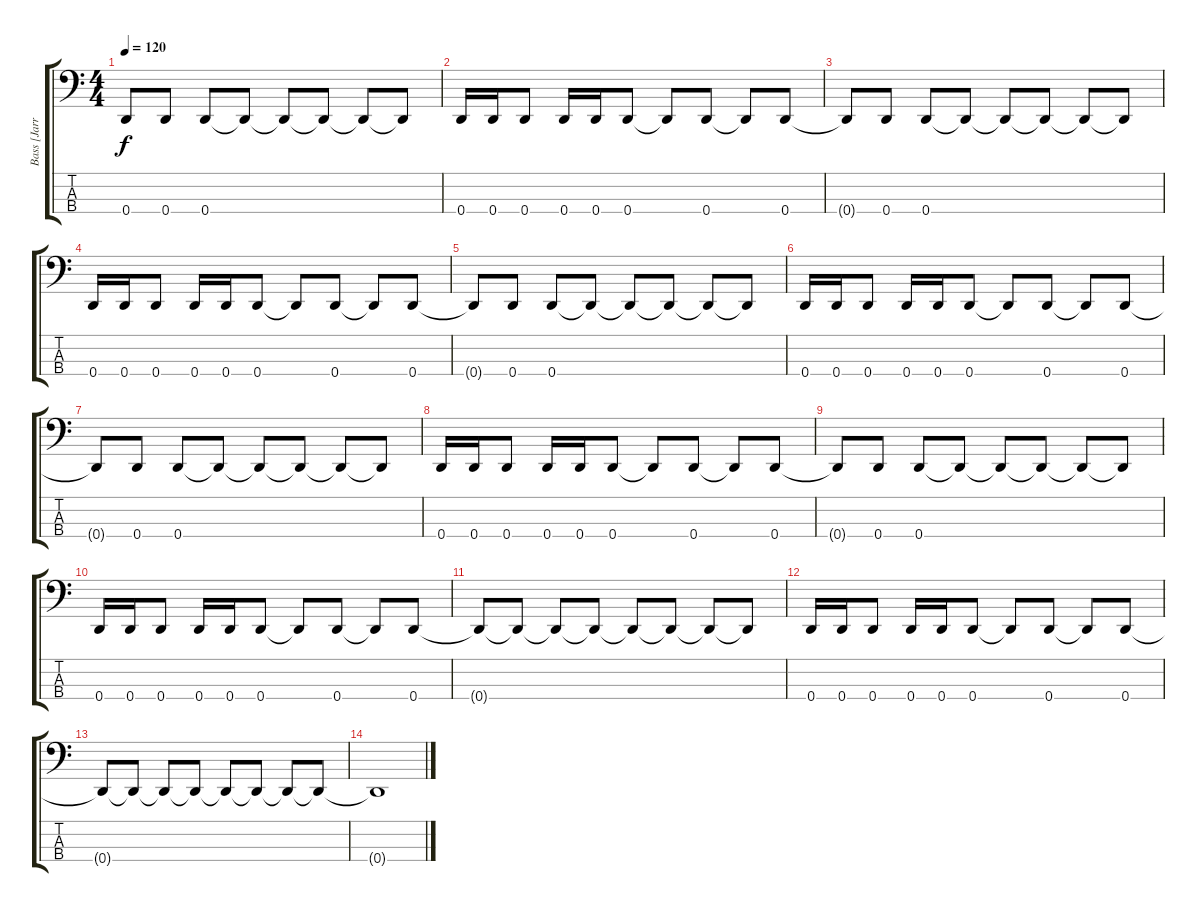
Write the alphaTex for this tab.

\track ("Bass [Jarred]" "Bass [Jarr") {instrument electricbasspick}
\staff {score tabs}
\tuning (G2 D2 A1 D1) {hide}
\ts (4 4)
\tempo 120
\clef f4
\ks c
0.4{t}.8{dy f} 0.4.8 0.4.8 0.4{t}.8 0.4{t}.8 0.4{t}.8 0.4{t}.8 0.4{t}.8 |
0.4.16 0.4.16 0.4.8 0.4.16 0.4.16 0.4.8 0.4{t}.8 0.4.8 0.4{t}.8 0.4.8 |
0.4{t}.8 0.4.8 0.4.8 0.4{t}.8 0.4{t}.8 0.4{t}.8 0.4{t}.8 0.4{t}.8 |
0.4.16 0.4.16 0.4.8 0.4.16 0.4.16 0.4.8 0.4{t}.8 0.4.8 0.4{t}.8 0.4.8 |
0.4{t}.8 0.4.8 0.4.8 0.4{t}.8 0.4{t}.8 0.4{t}.8 0.4{t}.8 0.4{t}.8 |
0.4.16 0.4.16 0.4.8 0.4.16 0.4.16 0.4.8 0.4{t}.8 0.4.8 0.4{t}.8 0.4.8 |
0.4{t}.8 0.4.8 0.4.8 0.4{t}.8 0.4{t}.8 0.4{t}.8 0.4{t}.8 0.4{t}.8 |
0.4.16 0.4.16 0.4.8 0.4.16 0.4.16 0.4.8 0.4{t}.8 0.4.8 0.4{t}.8 0.4.8 |
0.4{t}.8 0.4.8 0.4.8 0.4{t}.8 0.4{t}.8 0.4{t}.8 0.4{t}.8 0.4{t}.8 |
0.4.16 0.4.16 0.4.8 0.4.16 0.4.16 0.4.8 0.4{t}.8 0.4.8 0.4{t}.8 0.4.8 |
0.4{t}.8 0.4{t}.8 0.4{t}.8 0.4{t}.8 0.4{t}.8 0.4{t}.8 0.4{t}.8 0.4{t}.8 |
0.4.16 0.4.16 0.4.8 0.4.16 0.4.16 0.4.8 0.4{t}.8 0.4.8 0.4{t}.8 0.4.8 |
0.4{t}.8 0.4{t}.8 0.4{t}.8 0.4{t}.8 0.4{t}.8 0.4{t}.8 0.4{t}.8 0.4{t}.8 |
0.4{t}.1
